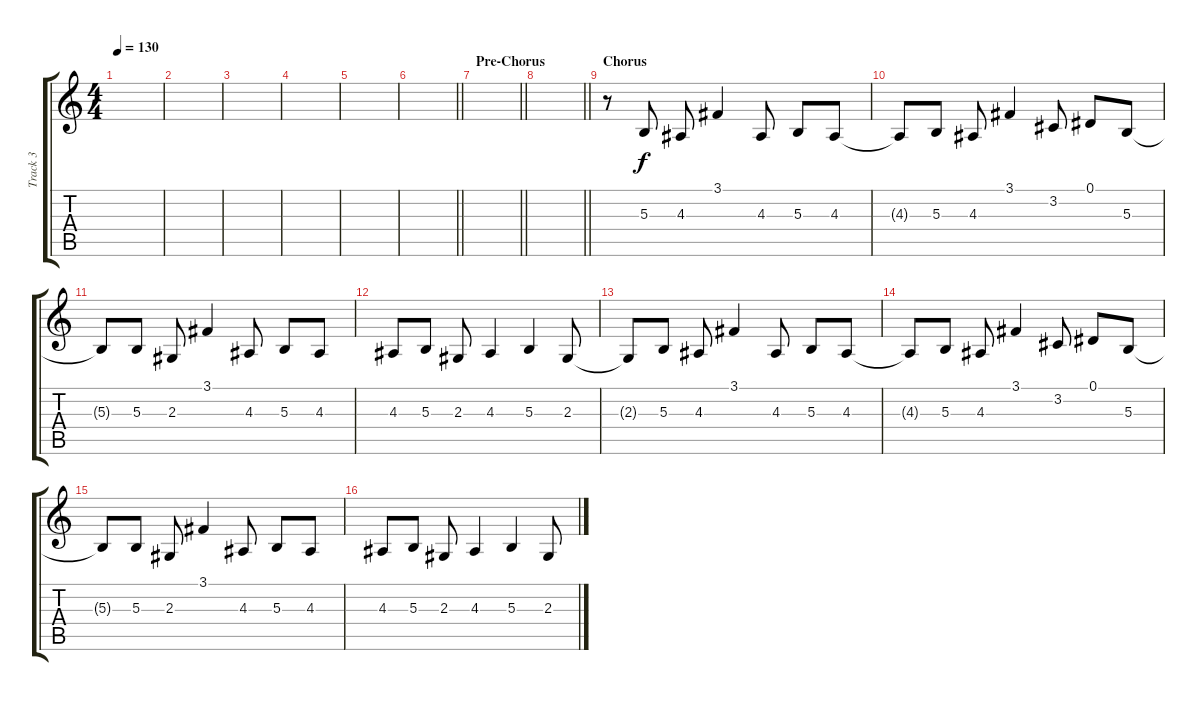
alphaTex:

\track ("Track 3" "Track 3") {instrument acousticgrandpiano}
\staff {score tabs}
\tuning (Eb4 Bb3 Gb3 Db3 Ab2 Db2) {hide}
\ts (4 4)
\tempo 130
\clef g2
\ks c
|
|
|
|
|
\barLineRight lightlight
|
\section ("" "Pre-Chorus")
\barLineRight lightlight
|
\section ("" "")
\barLineRight lightlight
|
\section ("" "Chorus")
r.8 5.3.8 4.3.8 3.1.4 4.3.8 5.3.8 4.3.8 |
4.3{t}.8 5.3.8 4.3.8 3.1.4 3.2.8 0.1.8 5.3.8 |
5.3{t}.8 5.3.8 2.3.8 3.1.4 4.3.8 5.3.8 4.3.8 |
4.3.8 5.3.8 2.3.8 4.3.4 5.3.4 2.3.8 |
2.3{t}.8 5.3.8 4.3.8 3.1.4 4.3.8 5.3.8 4.3.8 |
4.3{t}.8 5.3.8 4.3.8 3.1.4 3.2.8 0.1.8 5.3.8 |
5.3{t}.8 5.3.8 2.3.8 3.1.4 4.3.8 5.3.8 4.3.8 |
4.3.8 5.3.8 2.3.8 4.3.4 5.3.4 2.3.8
